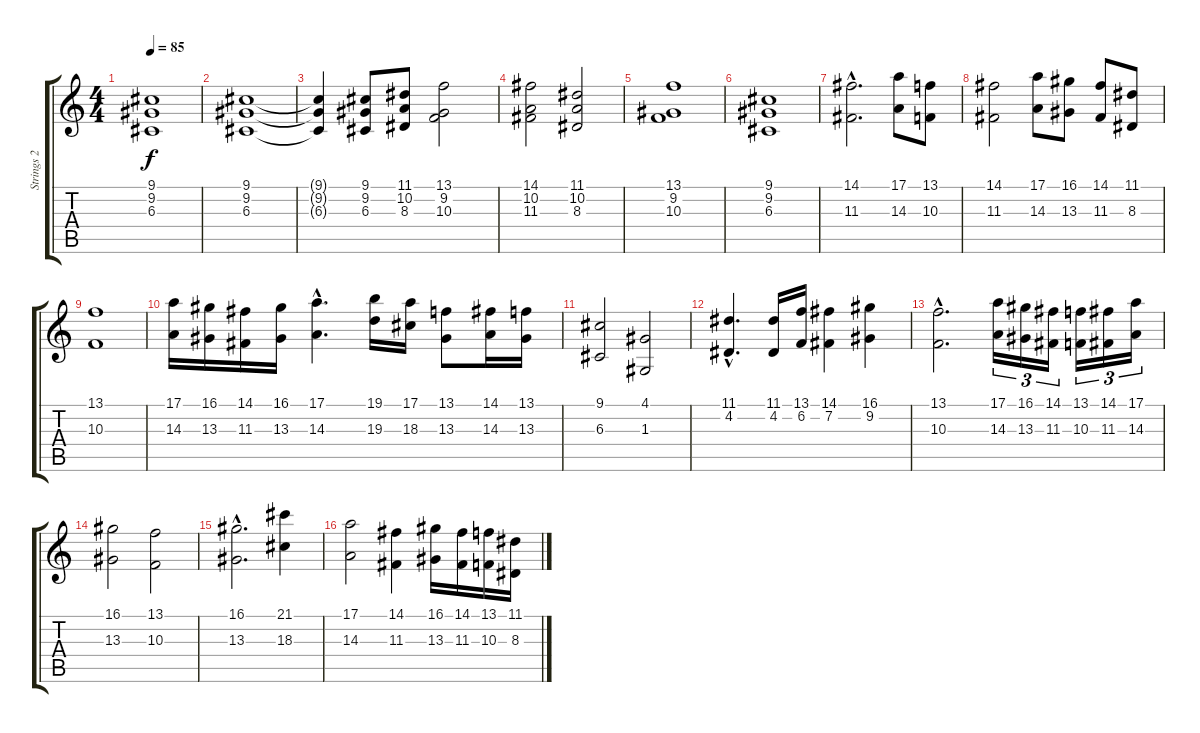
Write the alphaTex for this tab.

\track ("Strings 2" "Strings 2") {instrument stringensemble1}
\staff {score tabs}
\tuning (E4 B3 G3 D3 A2 E2) {hide}
\ts (4 4)
\tempo 85
\clef g2
\ks c
(9.1 9.2 6.3).1{dy f} |
(9.1 9.2 6.3).1 |
(9.1{t} 9.2{t} 6.3{t}).4 (9.1 9.2 6.3).8 (11.1 10.2 8.3).8 (13.1 9.2 10.3).2 |
(14.1 10.2 11.3).2 (11.1 10.2 8.3).2 |
(13.1 9.2 10.3).1 |
(9.1 9.2 6.3).1 |
(14.1{hac} 11.3{hac}).2{d} (17.1 14.3).8 (13.1 10.3).8 |
(14.1 11.3).2 (17.1 14.3).8 (16.1 13.3).8 (14.1 11.3).8 (11.1 8.3).8 |
(13.1 10.3).1 |
(17.1 14.3).16 (16.1 13.3).16 (14.1 11.3).16 (16.1 13.3).16 (17.1{hac} 14.3{hac}).4{d} (19.1 19.3).16 (17.1 18.3).16 (13.1 13.3).8 (14.1 14.3).16 (13.1 13.3).16 |
(9.1 6.3).2 (4.1 1.3).2 |
(11.1{hac} 4.2{hac}).4{d} (11.1 4.2).16 (13.1 6.2).16 (14.1 7.2).4 (16.1 9.2).4 |
(13.1{hac} 10.3{hac}).2{d} (17.1 14.3).16{tu (3 2)} (16.1 13.3).16{tu (3 2)} (14.1 11.3).16{tu (3 2)} (13.1 10.3).16{tu (3 2)} (14.1 11.3).16{tu (3 2)} (17.1 14.3).16{tu (3 2)} |
(16.1 13.3).2 (13.1 10.3).2 |
(16.1{hac} 13.3{hac}).2{d} (21.1 18.3).4 |
(17.1 14.3).2 (14.1 11.3).4 (16.1 13.3).16 (14.1 11.3).16 (13.1 10.3).16 (11.1 8.3).16
